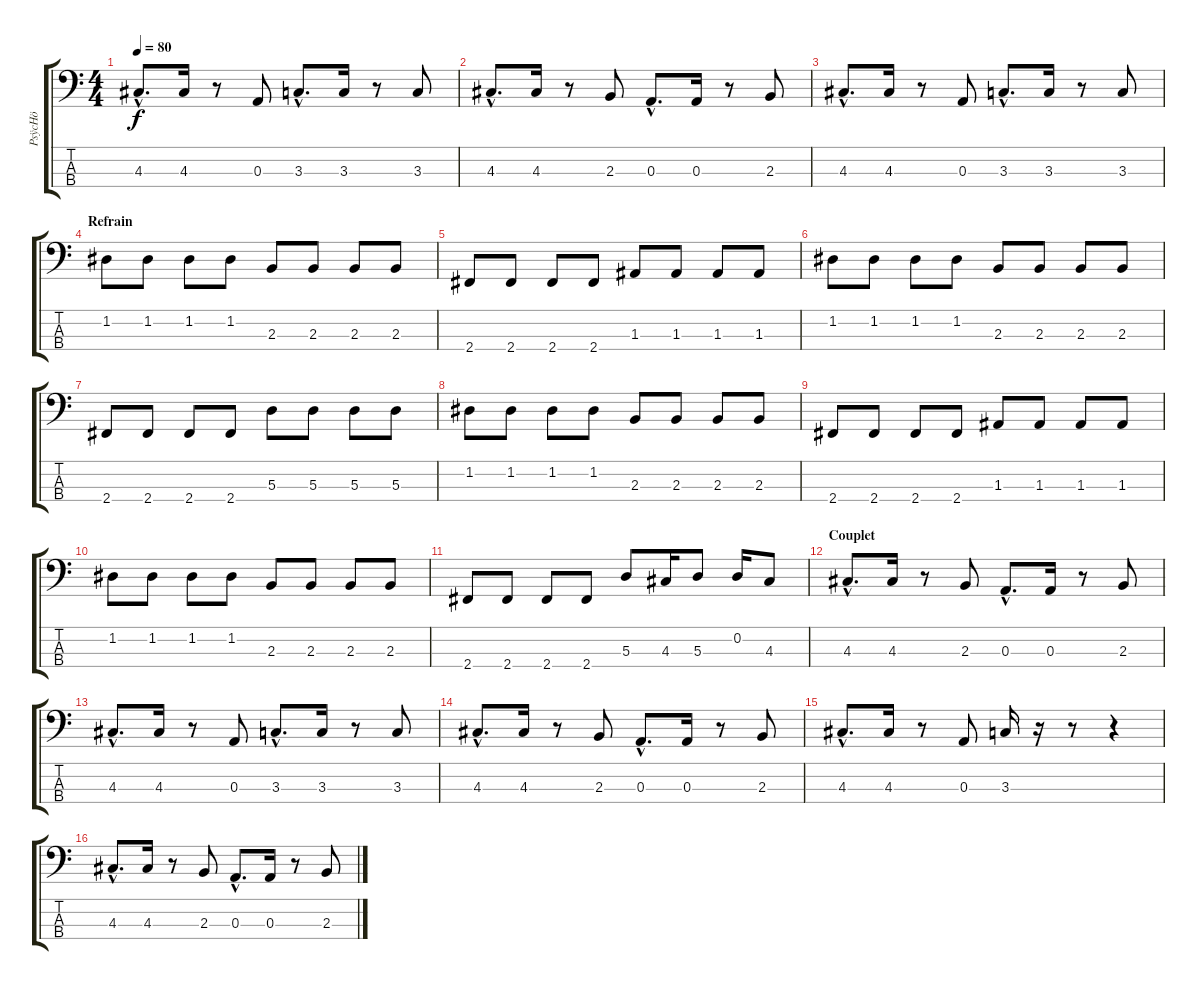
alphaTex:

\track ("PsÿcHö" "PsÿcHö") {instrument slapbass1}
\staff {score tabs}
\tuning (G2 D2 A1 E1) {hide}
\ts (4 4)
\tempo 80
\clef f4
\ks c
4.3{hac}.8{d dy f} 4.3.16 r.8 0.3.8 3.3{hac}.8{d} 3.3.16 r.8 3.3.8 |
4.3{hac}.8{d} 4.3.16 r.8 2.3.8 0.3{hac}.8{d} 0.3.16 r.8 2.3.8 |
4.3{hac}.8{d} 4.3.16 r.8 0.3.8 3.3{hac}.8{d} 3.3.16 r.8 3.3.8 |
\section ("" "Refrain")
1.2.8 1.2.8 1.2.8 1.2.8 2.3.8 2.3.8 2.3.8 2.3.8 |
2.4.8 2.4.8 2.4.8 2.4.8 1.3.8 1.3.8 1.3.8 1.3.8 |
1.2.8 1.2.8 1.2.8 1.2.8 2.3.8 2.3.8 2.3.8 2.3.8 |
2.4.8 2.4.8 2.4.8 2.4.8 5.3.8 5.3.8 5.3.8 5.3.8 |
1.2.8 1.2.8 1.2.8 1.2.8 2.3.8 2.3.8 2.3.8 2.3.8 |
2.4.8 2.4.8 2.4.8 2.4.8 1.3.8 1.3.8 1.3.8 1.3.8 |
1.2.8 1.2.8 1.2.8 1.2.8 2.3.8 2.3.8 2.3.8 2.3.8 |
2.4.8 2.4.8 2.4.8 2.4.8 5.3.8 4.3.16 5.3.8 0.2.16 4.3.8 |
\section ("" "Couplet")
4.3{hac}.8{d} 4.3.16 r.8 2.3.8 0.3{hac}.8{d} 0.3.16 r.8 2.3.8 |
4.3{hac}.8{d} 4.3.16 r.8 0.3.8 3.3{hac}.8{d} 3.3.16 r.8 3.3.8 |
4.3{hac}.8{d} 4.3.16 r.8 2.3.8 0.3{hac}.8{d} 0.3.16 r.8 2.3.8 |
4.3{hac}.8{d} 4.3.16 r.8 0.3.8 3.3.16 r.16 r.8 r.4 |
4.3{hac}.8{d} 4.3.16 r.8 2.3.8 0.3{hac}.8{d} 0.3.16 r.8 2.3.8
